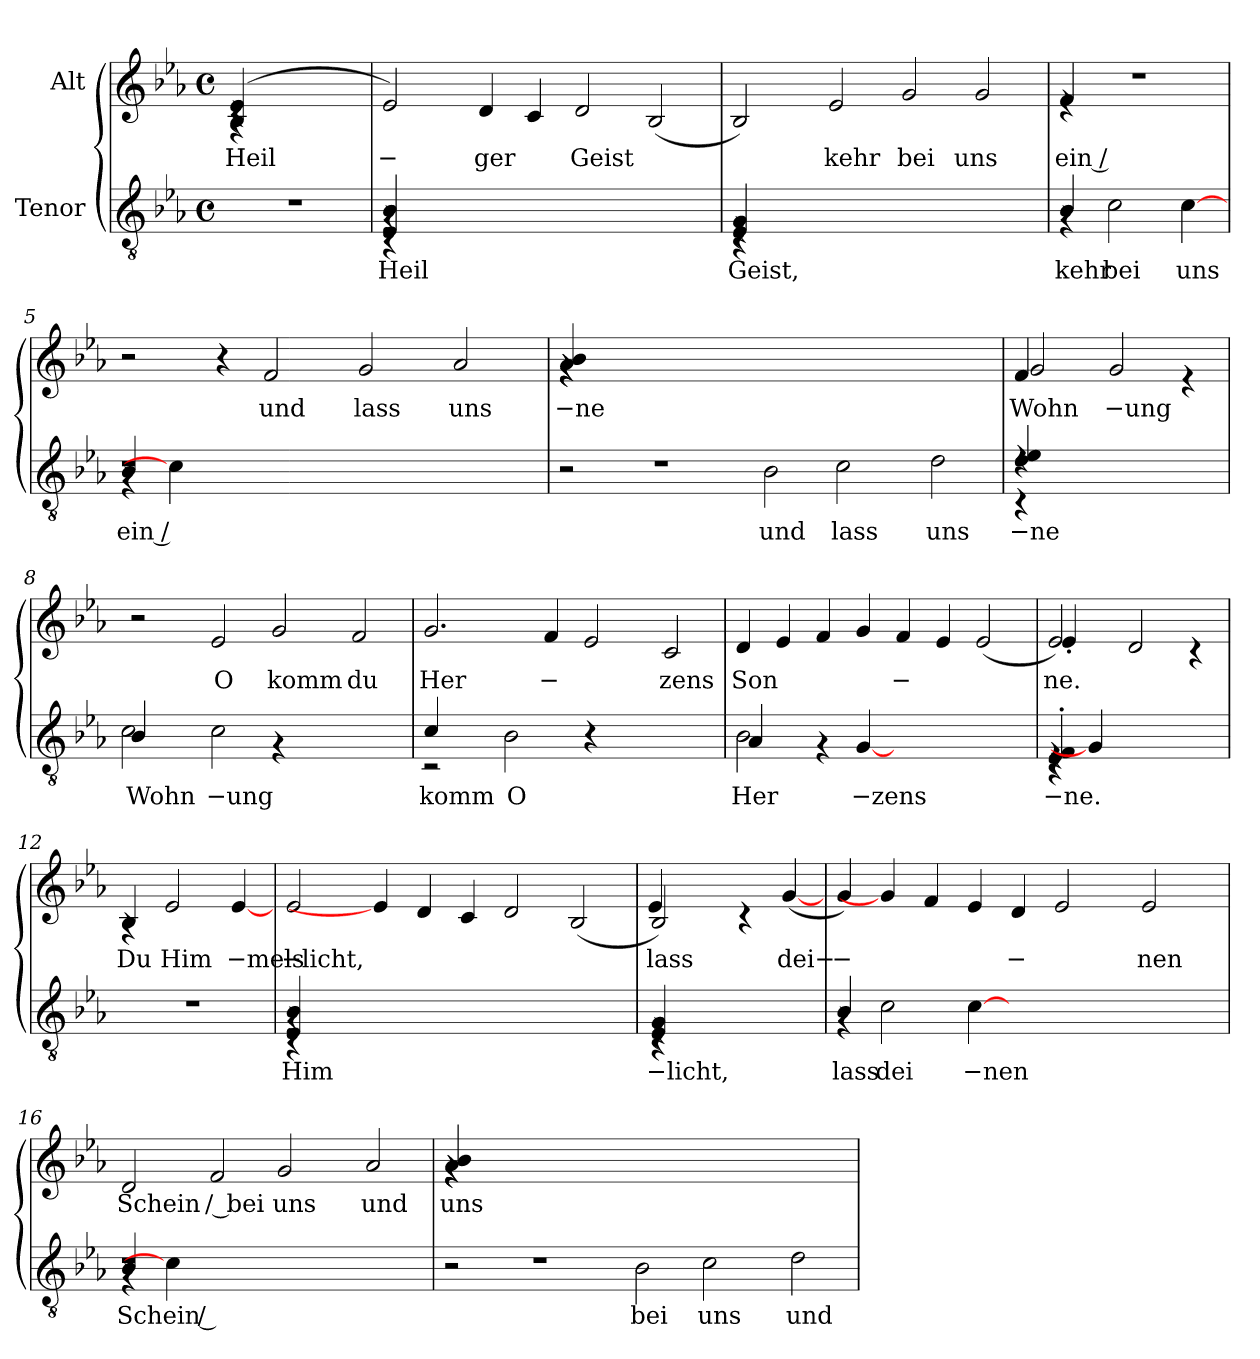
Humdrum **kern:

**kern	**text	**kern	**text
*part2	*part2	*part1	*part1
*staff2	*staff2	*staff1	*staff1
*I"Tenor	*	*I"Alt	*
*clefGv2	*	*clefG2	*
*k[b-e-a-]	*	*k[b-e-a-]	*
*E-:	*	*E-:	*
*M4/4	*	*M4/4	*
*met(c)	*	*met(c)	*
=1	=1	=1	=1
!	!	!LO:N:n=1:head=solid	!
!	!	!LO:N:n=2:head=solid	!LO:LY:b:rj
*	*	*^	*
*	*	*	*^	*
1r	.	(<4B-/ 4e-/	4rc	4rG	Heil
.	.	2.ryy	2.ryy	2.ryy	.
=2	=2	=2	=2	=2	=2
!LO:N:n=1:head=solid	!	!	!	!	!
!LO:N:n=2:head=solid	!LO:LY:b:rj	!	!	!	!LO:LY:b
*^	*	*	*	*	*
*	*^	*	*v	*v	*v	*
4E-/ 4B-/	4rG	4rC	Heil	2e-/)	−
1..ryy	1..ryy	1..ryy	.	.	.
!	!	!	!	!	!LO:LY:b
.	.	.	.	4d/	ger
.	.	.	.	4c/	.
!	!	!	!	!	!LO:LY:b
.	.	.	.	2d/	Geist
.	.	.	.	(<2B-/	.
=3	=3	=3	=3	=3	=3
!LO:N:n=1:head=solid	!	!	!	!	!
!LO:N:n=2:head=solid	!	!	!LO:LY:b:rj	!	!
4E-/ 4G/	4rC	4rE	Geist,	2B-/)	.
1..ryy	1..ryy	1..ryy	.	.	.
!	!	!	!	!	!LO:LY:b
.	.	.	.	2e-/	kehr
!	!	!	!	!	!LO:LY:b
.	.	.	.	2g/	bei
!	!	!	!	!	!LO:LY:b
.	.	.	.	2g/	uns
*v	*v	*v	*	*	*
=4	=4	=4	=4
*	*	*^	*
!LO:N:head=solid	!LO:LY:b	!	!LO:N:head=solid	!LO:LY:b
*^	*	*	*^	*
4B-/	4rG	kehr	4rd	4f/	1r	ein /
!	!	!LO:LY:b	!	!	!	!
2.ryy	2c\	bei	2.ryy	2.ryy	.	.
!	!	!LO:LY:b	!	!	!	!
.	[4c\	uns	.	.	.	.
*	*	*	*v	*v	*v	*
!!LO:LB:g=z
=5	=5	=5	=5	=5
!	!LO:N:head=solid	!LO:LY:b	!	!
*	*^	*	*	*
4rG	4B-/	1r	ein /	2r	.
1ryy	4c\]	.	.	.	.
.	1ryy	.	.	4r	.
!	!	!	!	!	!LO:LY:b
.	.	.	.	2f/	und
.	.	1ryy	.	.	.
!	!	!	!	!	!LO:LY:b
4ryy	.	.	.	2g/	lass
2.ryy	4ryy	.	.	.	.
!	!	!	!	!	!LO:LY:b
.	2ryy	.	.	2a-/	uns
.	.	4ryy	.	.	.
=6	=6	=6	=6	=6	=6
!	!	!	!	!LO:N:n=1:head=solid	!
!	!	!	!	!LO:N:n=2:head=solid	!LO:LY:b
*	*	*	*	*^	*
*v	*v	*v	*	*	*^	*
2r	.	4a-/ 4b-/	4rf	4rg	−ne
.	.	0ryy	0ryy	0ryy	.
1r	.	.	.	.	.
!	!LO:LY:b	!	!	!	!
2B-\	und	.	.	.	.
!	!LO:LY:b	!	!	!	!
2c\	lass	.	.	.	.
.	.	2.ryy	2.ryy	2.ryy	.
!	!LO:LY:b	!	!	!	!
2d\	uns	.	.	.	.
*	*	*v	*v	*v	*
=7	=7	=7	=7
!LO:N:n=1:head=solid	!	!	!
!LO:N:n=2:head=solid	!LO:LY:b	!LO:N:head=solid	!LO:LY:b
*^	*	*^	*
*	*^	*	*	*	*
!	!	!	!	!	!	!LO:LY:b
4d/ 4e-/	4rC	4rc	−ne	4f/	2g/	Wohn
1ryy	1ryy	1ryy	.	1ryy	.	.
!	!	!	!	!	!	!LO:LY:b:rj
.	.	.	.	.	2g/	−ung
.	.	.	.	.	4rd	.
*v	*v	*v	*	*	*	*
=8	=8	=8	=8	=8
!LO:N:head=solid	!LO:LY:b	!	!	!
*^	*	*	*	*
!	!	!LO:LY:b	!	!	!
*	*	*	*v	*v	*
4B-/	2c\	Wohn	2r	.
2.ryy	.	.	.	.
!	!	!LO:LY:b:rj	!	!LO:LY:b
.	2c\	−ung	2e-/	O
!	!	!	!	!LO:LY:b
1ryy	4rG	.	2g/	komm
.	2.ryy	.	.	.
!	!	!	!	!LO:LY:b
.	.	.	2f/	du
=9	=9	=9	=9	=9
!LO:N:head=solid	!	!LO:LY:b	!	!LO:LY:b
4c/	2rC	komm	2.g/	Her
2.ryy	.	.	.	.
!	!	!LO:LY:b	!	!
.	2B-\	O	.	.
!	!	!	!	!LO:LY:b
.	.	.	4f/	−
1ryy	4rA	.	2e-/	.
.	2.ryy	.	.	.
!	!	!	!	!LO:LY:b
.	.	.	2c/	zens
!!LO:LB:g=z
=10	=10	=10	=10	=10
!	!LO:N:head=solid	!LO:LY:b	!	!
!	!	!LO:LY:b	!	!LO:LY:b
2B-\	4A-/	Her	4d/	Son
.	1ryy	.	4e-/	.
4rF	.	.	4f/	.
!	!	!LO:LY:b:rj	!	!
[4G/	.	−zens	4g/	.
!	!	!	!	!LO:LY:b
1ryy	.	.	4f/	−
.	2.ryy	.	4e-/	.
.	.	.	(<2e-/	.
*v	*v	*	*	*
=11	=11	=11	=11
!LO:N:n=1:head=solid	!	!	!
*	*	*^	*
!LO:N:n=2:head=solid	!LO:LY:b	!	!LO:N:head=solid	!LO:LY:b
*^	*	*	*	*
*	*^	*	*	*	*
!	!	!	!	!	!	!LO:LY:b
4E-/'> 4F/'>	4rC	4rD	−ne.	2e-/)	4e-'>/)	ne.
4G/]	2.ryy	2.ryy	.	.	1ryy	.
2.ryy	.	.	.	(>2d/	.	.
.	4ryy	4ryy	.	4rc	.	.
=12	=12	=12	=12	=12	=12	=12
!	!	!	!	!LO:N:head=solid	!	!LO:LY:b
*v	*v	*v	*	*	*	*
1r	.	4B-/	4rG	Du
!	!	!	!	!LO:LY:b
.	.	2.ryy	2e-/	Him
!	!	!	!	!LO:LY:b:rj
.	.	.	[4e-/	−mels
=13	=13	=13	=13	=13
!LO:N:n=1:head=solid	!	!	!	!
!LO:N:n=2:head=solid	!LO:LY:b	!	!	!LO:LY:b:rj
*^	*	*	*	*
*	*^	*	*v	*v	*
4E-/ 4B-/	4rG	4rC	Him	2e-/	−licht,
0ryy	0ryy	0ryy	.	.	.
.	.	.	.	4e-/]	.
.	.	.	.	4d/	.
.	.	.	.	4c/	.
.	.	.	.	2d/	.
.	.	.	.	(<2B-/	.
=14	=14	=14	=14	=14	=14
!LO:N:n=1:head=solid	!	!	!	!	!
*	*	*	*	*^	*
!LO:N:n=2:head=solid	!	!	!LO:LY:b:rj	!	!LO:N:head=solid	!LO:LY:b
4E-/ 4G/	4rC	4rE	−licht,	2B-/)	4e-/	lass
2.ryy	2.ryy	2.ryy	.	.	2.ryy	.
.	.	.	.	4rc	.	.
!	!	!	!	!	!	!LO:LY:b
.	.	.	.	(<[4g/	.	dei−
*v	*v	*v	*	*	*	*
*	*	*v	*v	*
!!LO:LB:g=z
=15	=15	=15	=15
!LO:N:head=solid	!LO:LY:b	!	!LO:LY:b
*^	*	*	*
4B-/	4rG	lass	4g/)	−
!	!	!LO:LY:b	!	!
1ryy	2c\	dei	4g/]	.
.	.	.	4f/	.
!	!	!LO:LY:b:rj	!	!
.	[4c\	−nen	4e-/	.
!	!	!	!	!LO:LY:b
.	1ryy	.	4d/	−
4ryy	.	.	2e-/	.
2.ryy	.	.	.	.
!	!	!	!	!LO:LY:b
.	.	.	2e-/	nen
.	4ryy	.	.	.
=16	=16	=16	=16	=16
!	!LO:N:head=solid	!LO:LY:b	!	!LO:LY:b
*	*^	*	*	*
4rG	4B-/	1r	Schein /	2d/	Schein
1ryy	4c\]	.	.	.	.
!	!	!	!	!	!LO:LY:b:rj
.	1ryy	.	.	2f/	/ bei
!	!	!	!	!	!LO:LY:b
.	.	1ryy	.	2g/	uns
2.ryy	.	.	.	.	.
!	!	!	!	!	!LO:LY:b
.	2ryy	.	.	2a-/	und
*	*v	*v	*	*	*
=17	=17	=17	=17	=17
!	!	!	!LO:N:n=1:head=solid	!
!	!	!	!LO:N:n=2:head=solid	!LO:LY:b
*	*	*	*^	*
*v	*v	*	*	*^	*
2r	.	4a-/ 4b-/	4rf	4rg	uns
.	.	0ryy	0ryy	0ryy	.
1r	.	.	.	.	.
!	!LO:LY:b	!	!	!	!
2B-\	bei	.	.	.	.
!	!LO:LY:b	!	!	!	!
2c\	uns	.	.	.	.
.	.	2.ryy	2.ryy	2.ryy	.
!	!LO:LY:b	!	!	!	!
2d\	und	.	.	.	.
*	*	*v	*v	*v	*
=	=	=	=
*-	*-	*-	*-
